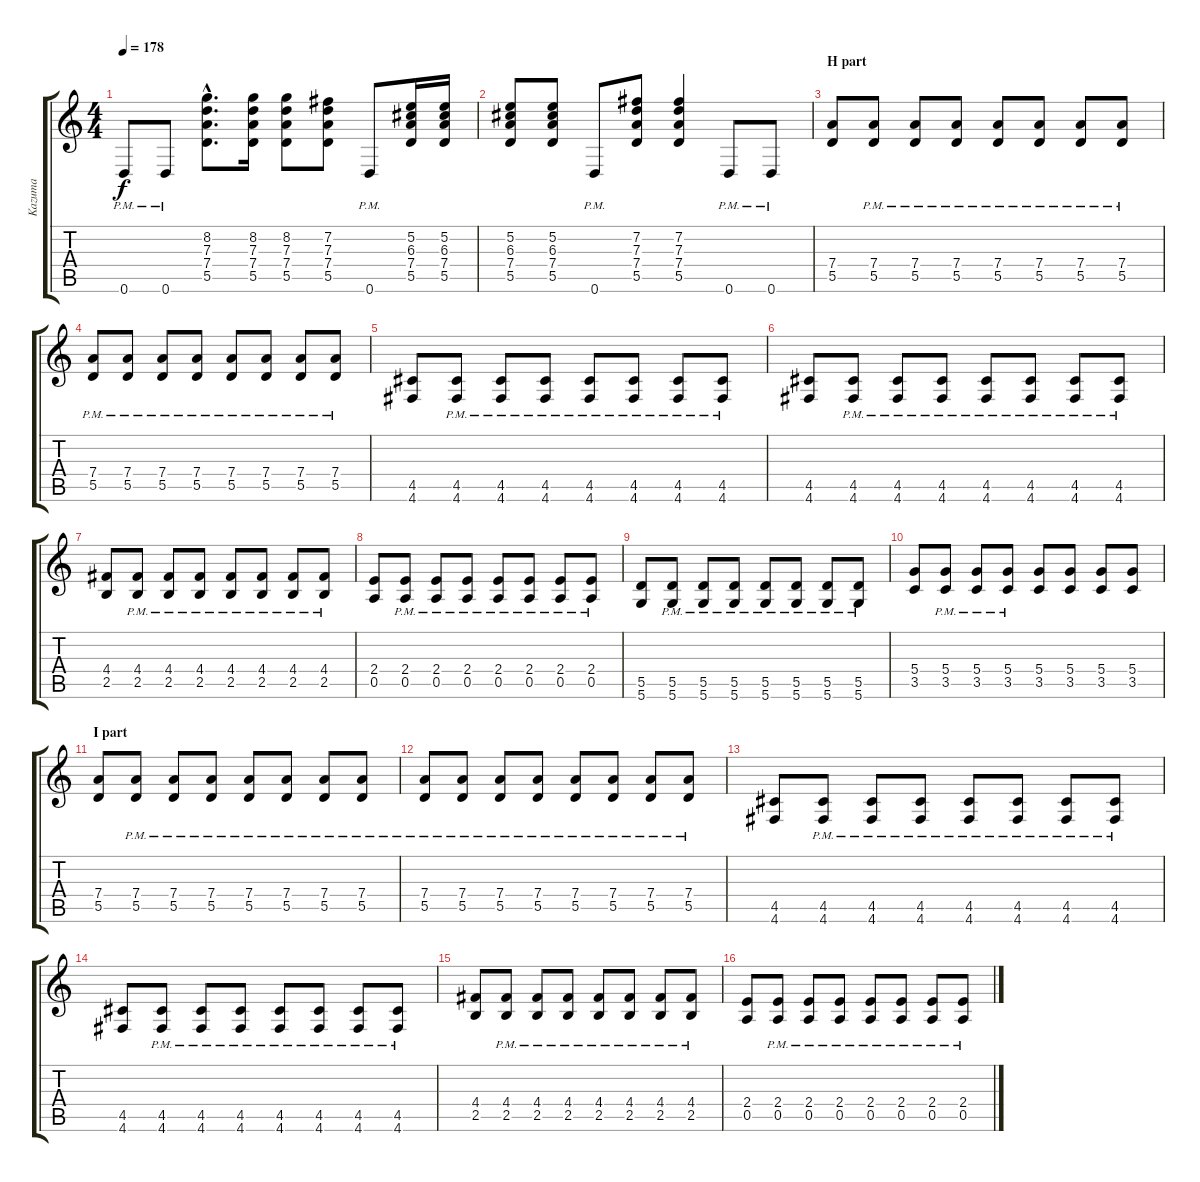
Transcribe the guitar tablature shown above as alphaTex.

\track ("Kazuma" "Kazuma") {instrument distortionguitar}
\staff {score tabs}
\tuning (E4 B3 G3 D3 A2 D2) {hide}
\ts (4 4)
\tempo 178
\clef g2
\ks c
0.6{pm}.8{dy f} 0.6{pm}.8 (8.2{hac} 7.3{hac} 7.4{hac} 5.5{hac}).8{d} (8.2 7.3 7.4 5.5).16 (8.2 7.3 7.4 5.5).8 (7.2 7.3 7.4 5.5).8 0.6{pm}.8 (5.2 6.3 7.4 5.5).16 (5.2 6.3 7.4 5.5).16 |
(5.2 6.3 7.4 5.5).8 (5.2 6.3 7.4 5.5).8 0.6{pm}.8 (7.2 7.3 7.4 5.5).8 (7.2 7.3 7.4 5.5).4 0.6{pm}.8 0.6{pm}.8 |
\section ("" "H part")
(7.4 5.5).8 (7.4{pm} 5.5{pm}).8 (7.4{pm} 5.5{pm}).8 (7.4{pm} 5.5{pm}).8 (7.4{pm} 5.5{pm}).8 (7.4{pm} 5.5{pm}).8 (7.4{pm} 5.5{pm}).8 (7.4{pm} 5.5{pm}).8 |
(7.4{pm} 5.5{pm}).8 (7.4{pm} 5.5{pm}).8 (7.4{pm} 5.5{pm}).8 (7.4{pm} 5.5{pm}).8 (7.4{pm} 5.5{pm}).8 (7.4{pm} 5.5{pm}).8 (7.4{pm} 5.5{pm}).8 (7.4{pm} 5.5{pm}).8 |
(4.5 4.6).8 (4.5{pm} 4.6{pm}).8 (4.5{pm} 4.6{pm}).8 (4.5{pm} 4.6{pm}).8 (4.5{pm} 4.6{pm}).8 (4.5{pm} 4.6{pm}).8 (4.5{pm} 4.6{pm}).8 (4.5{pm} 4.6{pm}).8 |
(4.5 4.6).8 (4.5{pm} 4.6{pm}).8 (4.5{pm} 4.6{pm}).8 (4.5{pm} 4.6{pm}).8 (4.5{pm} 4.6{pm}).8 (4.5{pm} 4.6{pm}).8 (4.5{pm} 4.6{pm}).8 (4.5{pm} 4.6{pm}).8 |
(4.4 2.5).8 (4.4{pm} 2.5{pm}).8 (4.4{pm} 2.5{pm}).8 (4.4{pm} 2.5{pm}).8 (4.4{pm} 2.5{pm}).8 (4.4{pm} 2.5{pm}).8 (4.4{pm} 2.5{pm}).8 (4.4{pm} 2.5{pm}).8 |
(2.4 0.5).8 (2.4{pm} 0.5{pm}).8 (2.4{pm} 0.5{pm}).8 (2.4{pm} 0.5{pm}).8 (2.4{pm} 0.5{pm}).8 (2.4{pm} 0.5{pm}).8 (2.4{pm} 0.5{pm}).8 (2.4{pm} 0.5{pm}).8 |
(5.5 5.6).8 (5.5{pm} 5.6{pm}).8 (5.5{pm} 5.6{pm}).8 (5.5{pm} 5.6{pm}).8 (5.5{pm} 5.6{pm}).8 (5.5{pm} 5.6{pm}).8 (5.5{pm} 5.6{pm}).8 (5.5{pm} 5.6{pm}).8 |
(5.4 3.5).8 (5.4{pm} 3.5{pm}).8 (5.4{pm} 3.5{pm}).8 (5.4{pm} 3.5{pm}).8 (5.4 3.5).8 (5.4 3.5).8 (5.4 3.5).8 (5.4 3.5).8 |
\section ("" "I part")
(7.4 5.5).8 (7.4{pm} 5.5{pm}).8 (7.4{pm} 5.5{pm}).8 (7.4{pm} 5.5{pm}).8 (7.4{pm} 5.5{pm}).8 (7.4{pm} 5.5{pm}).8 (7.4{pm} 5.5{pm}).8 (7.4{pm} 5.5{pm}).8 |
(7.4{pm} 5.5{pm}).8 (7.4{pm} 5.5{pm}).8 (7.4{pm} 5.5{pm}).8 (7.4{pm} 5.5{pm}).8 (7.4{pm} 5.5{pm}).8 (7.4{pm} 5.5{pm}).8 (7.4{pm} 5.5{pm}).8 (7.4{pm} 5.5{pm}).8 |
(4.5 4.6).8 (4.5{pm} 4.6{pm}).8 (4.5{pm} 4.6{pm}).8 (4.5{pm} 4.6{pm}).8 (4.5{pm} 4.6{pm}).8 (4.5{pm} 4.6{pm}).8 (4.5{pm} 4.6{pm}).8 (4.5{pm} 4.6{pm}).8 |
(4.5 4.6).8 (4.5{pm} 4.6{pm}).8 (4.5{pm} 4.6{pm}).8 (4.5{pm} 4.6{pm}).8 (4.5{pm} 4.6{pm}).8 (4.5{pm} 4.6{pm}).8 (4.5{pm} 4.6{pm}).8 (4.5{pm} 4.6{pm}).8 |
(4.4 2.5).8 (4.4{pm} 2.5{pm}).8 (4.4{pm} 2.5{pm}).8 (4.4{pm} 2.5{pm}).8 (4.4{pm} 2.5{pm}).8 (4.4{pm} 2.5{pm}).8 (4.4{pm} 2.5{pm}).8 (4.4{pm} 2.5{pm}).8 |
(2.4 0.5).8 (2.4{pm} 0.5{pm}).8 (2.4{pm} 0.5{pm}).8 (2.4{pm} 0.5{pm}).8 (2.4{pm} 0.5{pm}).8 (2.4{pm} 0.5{pm}).8 (2.4{pm} 0.5{pm}).8 (2.4{pm} 0.5{pm}).8
